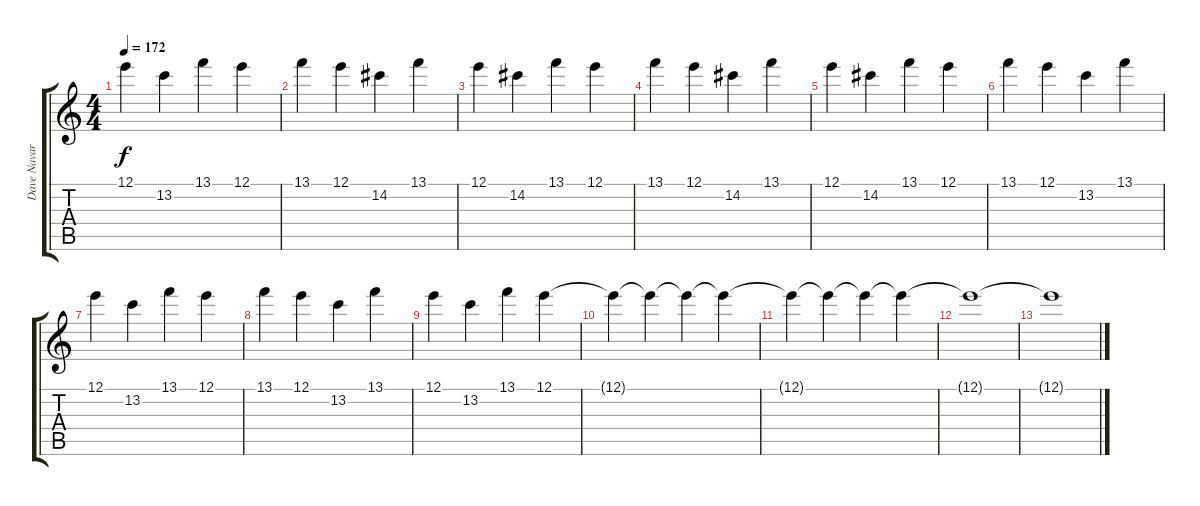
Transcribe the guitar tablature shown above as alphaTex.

\track ("Dave Navarro" "Dave Navar") {instrument distortionguitar}
\staff {score tabs}
\tuning (E4 B3 G3 D3 A2 E2) {hide}
\ts (4 4)
\tempo 172
\clef g2
\ks c
12.1.4{dy f} 13.2.4 13.1.4 12.1.4 |
13.1.4 12.1.4 14.2.4 13.1.4 |
12.1.4 14.2.4 13.1.4 12.1.4 |
13.1.4 12.1.4 14.2.4 13.1.4 |
12.1.4 14.2.4 13.1.4 12.1.4 |
13.1.4 12.1.4 13.2.4 13.1.4 |
12.1.4 13.2.4 13.1.4 12.1.4 |
13.1.4 12.1.4 13.2.4 13.1.4 |
12.1.4 13.2.4 13.1.4 12.1.4 |
12.1{t}.4 12.1{t}.4 12.1{t}.4 12.1{t}.4 |
12.1{t}.4 12.1{t}.4 12.1{t}.4 12.1{t}.4 |
12.1{t}.1 |
12.1{t}.1
